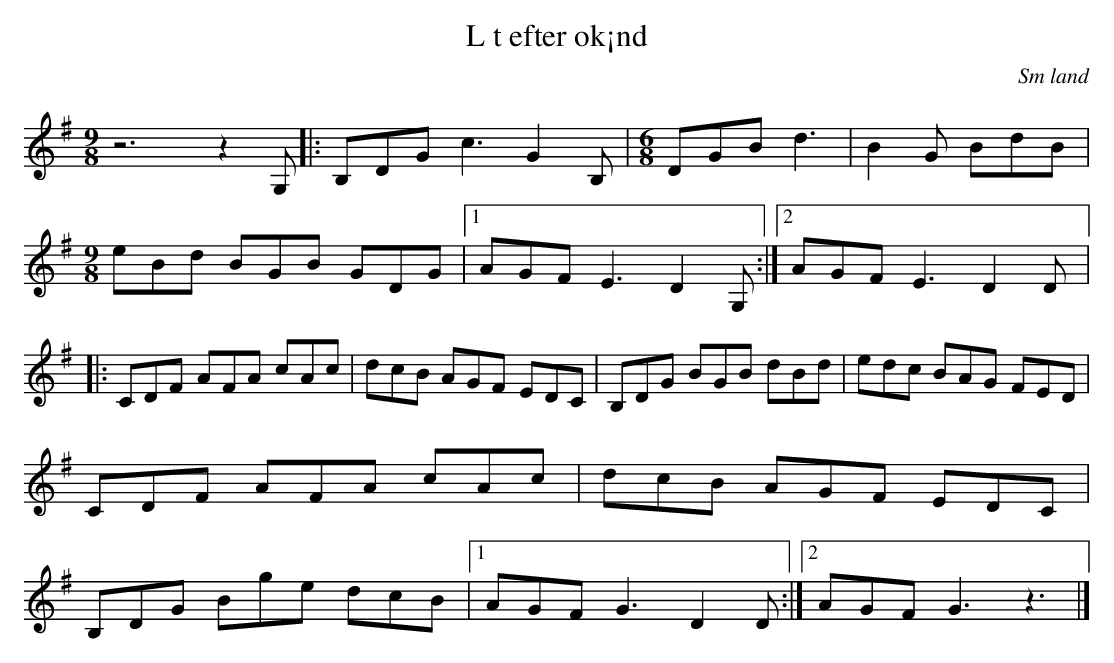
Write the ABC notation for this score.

X:1
T:L t efter ok¡nd
O:Sm land
M:9/8
L:1/8
K:G
 z6 z2 G, |: B,DG c3 G2 B, |[M:6/8] DGB d3 | B2 G BdB |[M:9/8] eBd BGB  GDG |1 AGF E3 D2 G, :|2 AGF E3 D2 D |: CDF AFA cAc | dcB AGF EDC | B,DG BGB dBd | edc BAG FED | CDF AFA cAc | dcB AGF EDC | B,DG Bge dcB |1 AGF G3 D2 D :|2 AGF G3 z3 |]
